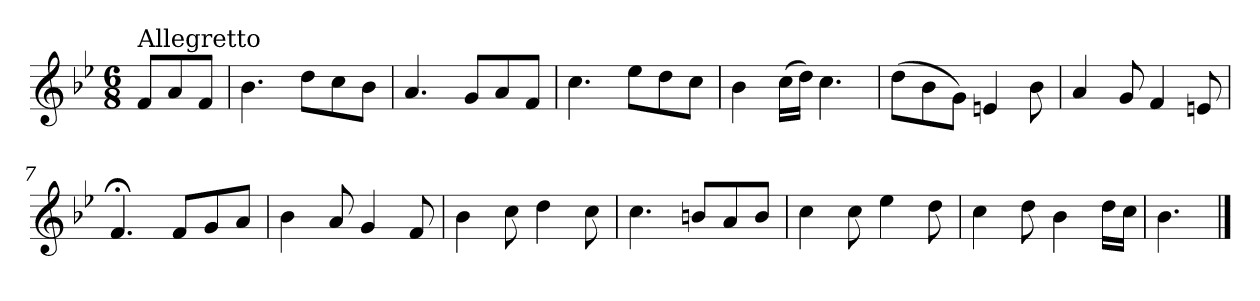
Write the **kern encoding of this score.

**kern
*part1
*staff1
*clefG2
*k[b-e-]
*B-:
*M6/8
=
!LO:TX:a:t=Allegretto
8f/L
8a/
8f/J
=1
4.b-\
8dd\L
8cc\
8b-\J
=2
4.a/
8g/L
8a/
8f/J
=3
4.cc\
8ee-\L
8dd\
8cc\J
=4
4b-\
(>16cc\LL
16dd\JJ)
4.cc\
=5
(>8dd\L
8b-\
8g\J)
4en/
8b-\
=6
4a/
8g/
4f/
8en/
!!LO:LB:g=z
=7
4.f;</
8f/L
8g/
8a/J
=8
4b-\
8a/
4g/
8f/
=9
4b-\
8cc\
4dd\
8cc\
=10
4.cc\
8bn/L
8a/
8b/J
=11
4cc\
8cc\
4ee-\
8dd\
=12
4cc\
8dd\
4b-\
16dd\LL
16cc\JJ
=13
4.b-\
==
*-
